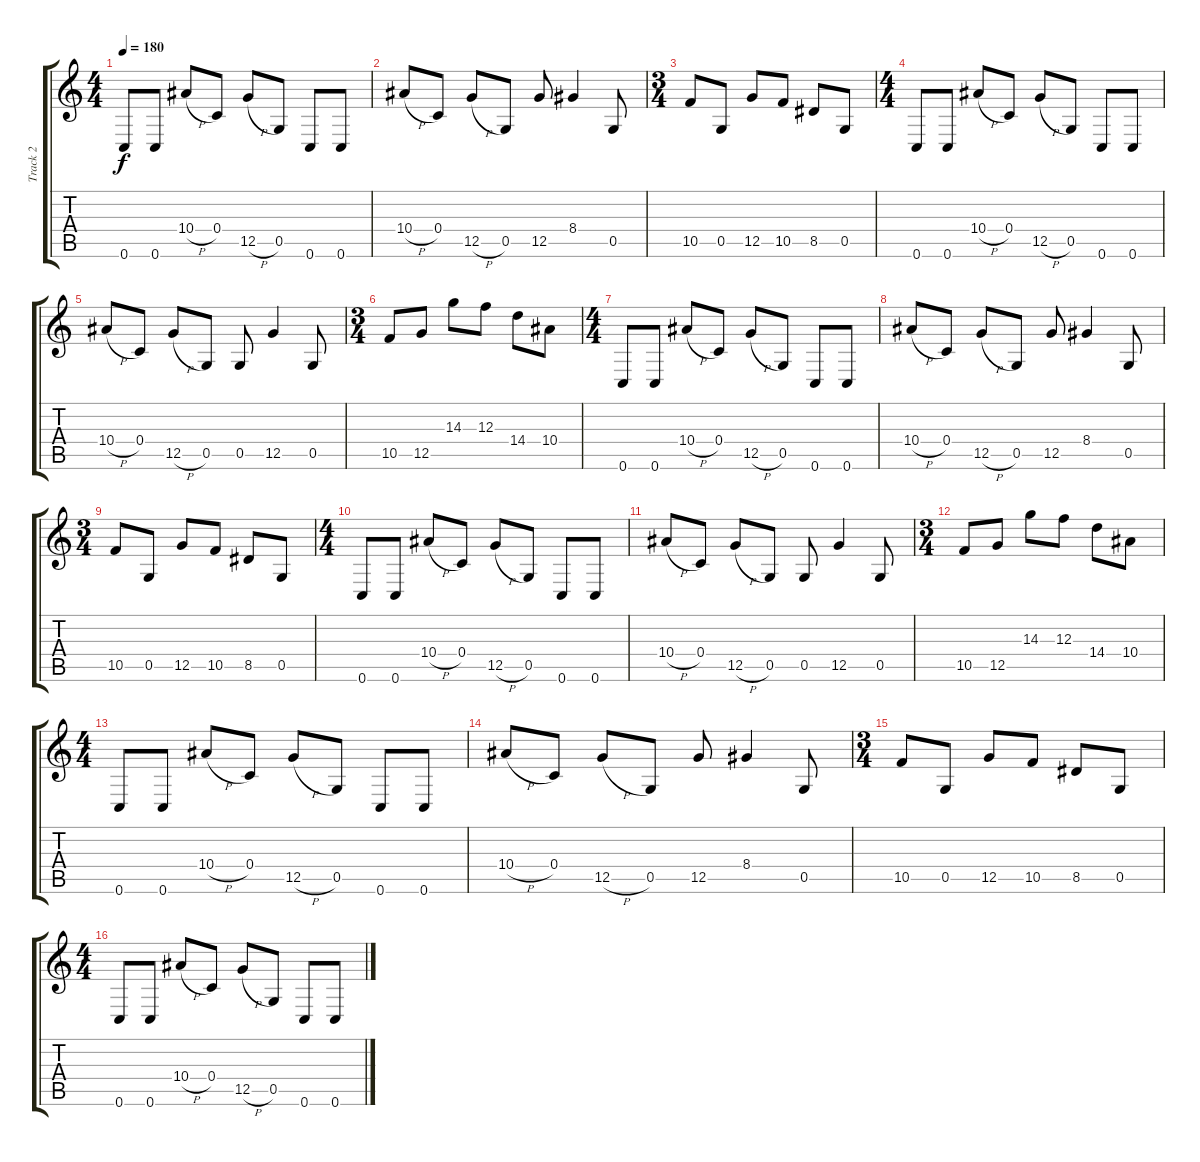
\track ("Track 2" "Track 2") {instrument distortionguitar}
\staff {score tabs}
\tuning (D4 A3 F3 C3 G2 C2) {hide}
\ts (4 4)
\tempo 180
\clef g2
\ks c
0.6.8{dy f} 0.6.8 10.4{h}.8 0.4.8 12.5{h}.8 0.5.8 0.6.8 0.6.8 |
10.4{h}.8 0.4.8 12.5{h}.8 0.5.8 12.5.8 8.4.4 0.5.8 |
\ts (3 4)
10.5.8 0.5.8 12.5.8 10.5.8 8.5.8 0.5.8 |
\ts (4 4)
0.6.8 0.6.8 10.4{h}.8 0.4.8 12.5{h}.8 0.5.8 0.6.8 0.6.8 |
10.4{h}.8 0.4.8 12.5{h}.8 0.5.8 0.5.8 12.5.4 0.5.8 |
\ts (3 4)
10.5.8 12.5.8 14.3.8 12.3.8 14.4.8 10.4.8 |
\ts (4 4)
0.6.8 0.6.8 10.4{h}.8 0.4.8 12.5{h}.8 0.5.8 0.6.8 0.6.8 |
10.4{h}.8 0.4.8 12.5{h}.8 0.5.8 12.5.8 8.4.4 0.5.8 |
\ts (3 4)
10.5.8 0.5.8 12.5.8 10.5.8 8.5.8 0.5.8 |
\ts (4 4)
0.6.8 0.6.8 10.4{h}.8 0.4.8 12.5{h}.8 0.5.8 0.6.8 0.6.8 |
10.4{h}.8 0.4.8 12.5{h}.8 0.5.8 0.5.8 12.5.4 0.5.8 |
\ts (3 4)
10.5.8 12.5.8 14.3.8 12.3.8 14.4.8 10.4.8 |
\ts (4 4)
0.6.8 0.6.8 10.4{h}.8 0.4.8 12.5{h}.8 0.5.8 0.6.8 0.6.8 |
10.4{h}.8 0.4.8 12.5{h}.8 0.5.8 12.5.8 8.4.4 0.5.8 |
\ts (3 4)
10.5.8 0.5.8 12.5.8 10.5.8 8.5.8 0.5.8 |
\ts (4 4)
0.6.8 0.6.8 10.4{h}.8 0.4.8 12.5{h}.8 0.5.8 0.6.8 0.6.8
